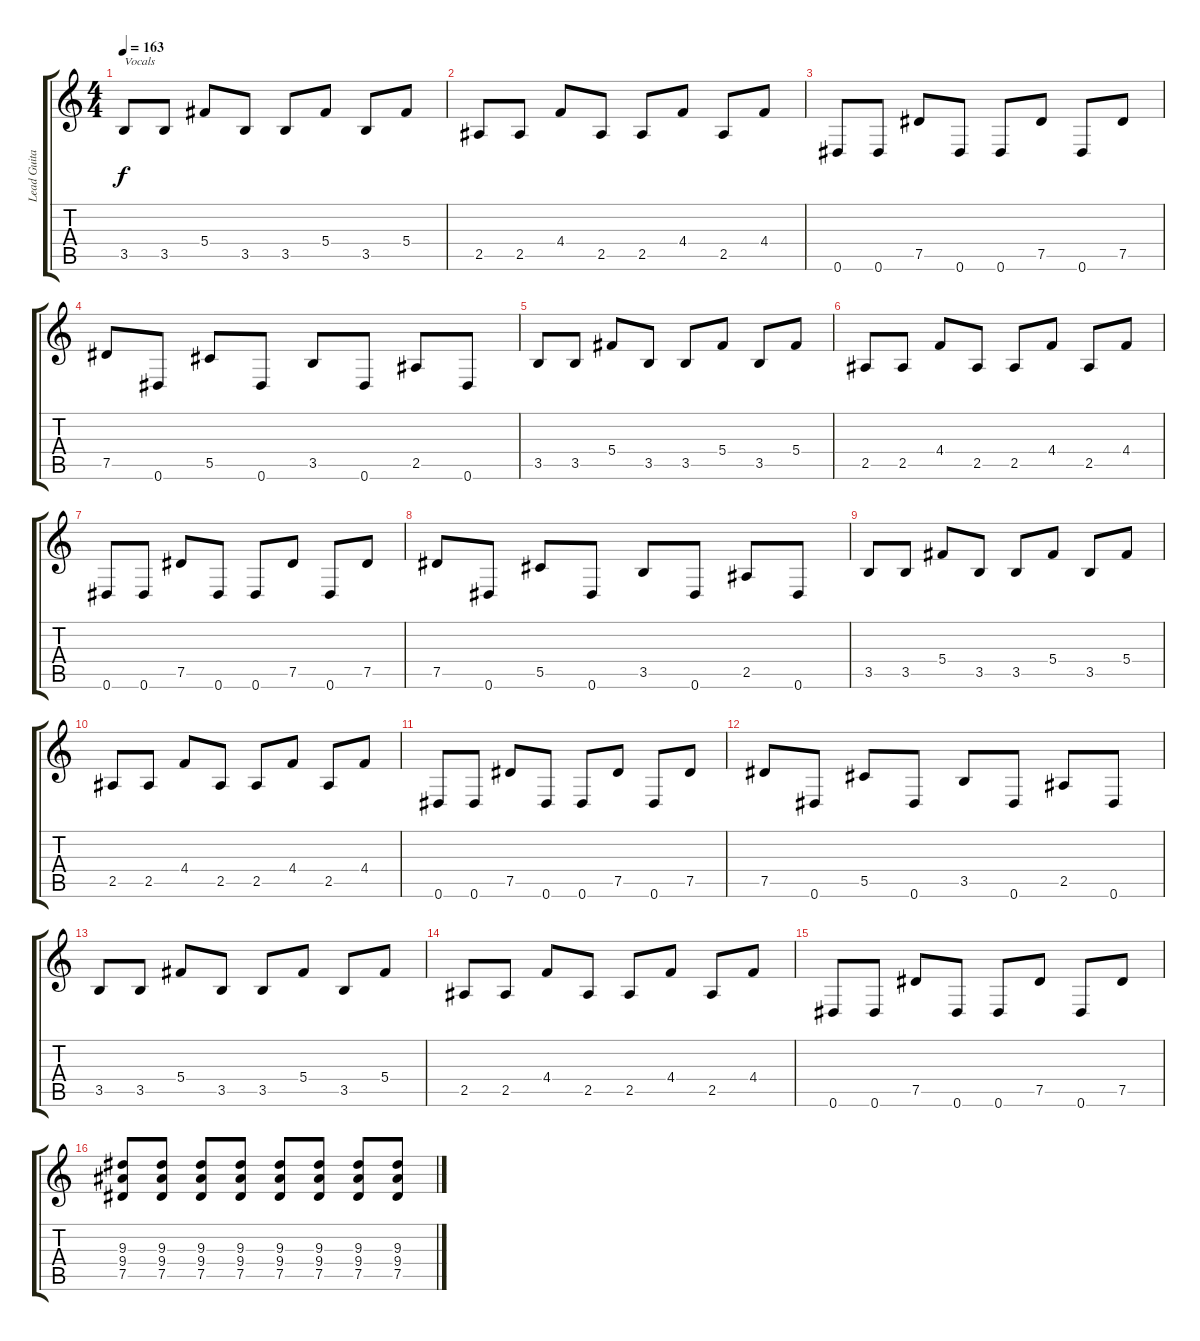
\track ("Lead Guitar" "Lead Guita") {instrument distortionguitar}
\staff {score tabs}
\tuning (Eb4 Bb3 Gb3 Db3 Ab2 Eb2) {hide}
\ts (4 4)
\tempo 163
\clef g2
\ks c
3.5.8{txt "Vocals" dy f} 3.5.8 5.4.8 3.5.8 3.5.8 5.4.8 3.5.8 5.4.8 |
2.5.8 2.5.8 4.4.8 2.5.8 2.5.8 4.4.8 2.5.8 4.4.8 |
0.6.8 0.6.8 7.5.8 0.6.8 0.6.8 7.5.8 0.6.8 7.5.8 |
7.5.8 0.6.8 5.5.8 0.6.8 3.5.8 0.6.8 2.5.8 0.6.8 |
3.5.8 3.5.8 5.4.8 3.5.8 3.5.8 5.4.8 3.5.8 5.4.8 |
2.5.8 2.5.8 4.4.8 2.5.8 2.5.8 4.4.8 2.5.8 4.4.8 |
0.6.8 0.6.8 7.5.8 0.6.8 0.6.8 7.5.8 0.6.8 7.5.8 |
7.5.8 0.6.8 5.5.8 0.6.8 3.5.8 0.6.8 2.5.8 0.6.8 |
3.5.8 3.5.8 5.4.8 3.5.8 3.5.8 5.4.8 3.5.8 5.4.8 |
2.5.8 2.5.8 4.4.8 2.5.8 2.5.8 4.4.8 2.5.8 4.4.8 |
0.6.8 0.6.8 7.5.8 0.6.8 0.6.8 7.5.8 0.6.8 7.5.8 |
7.5.8 0.6.8 5.5.8 0.6.8 3.5.8 0.6.8 2.5.8 0.6.8 |
3.5.8 3.5.8 5.4.8 3.5.8 3.5.8 5.4.8 3.5.8 5.4.8 |
2.5.8 2.5.8 4.4.8 2.5.8 2.5.8 4.4.8 2.5.8 4.4.8 |
0.6.8 0.6.8 7.5.8 0.6.8 0.6.8 7.5.8 0.6.8 7.5.8 |
(9.3 9.4 7.5).8{volume 16 instrument distortionguitar} (9.3 9.4 7.5).8 (9.3 9.4 7.5).8 (9.3 9.4 7.5).8 (9.3 9.4 7.5).8 (9.3 9.4 7.5).8 (9.3 9.4 7.5).8 (9.3 9.4 7.5).8
